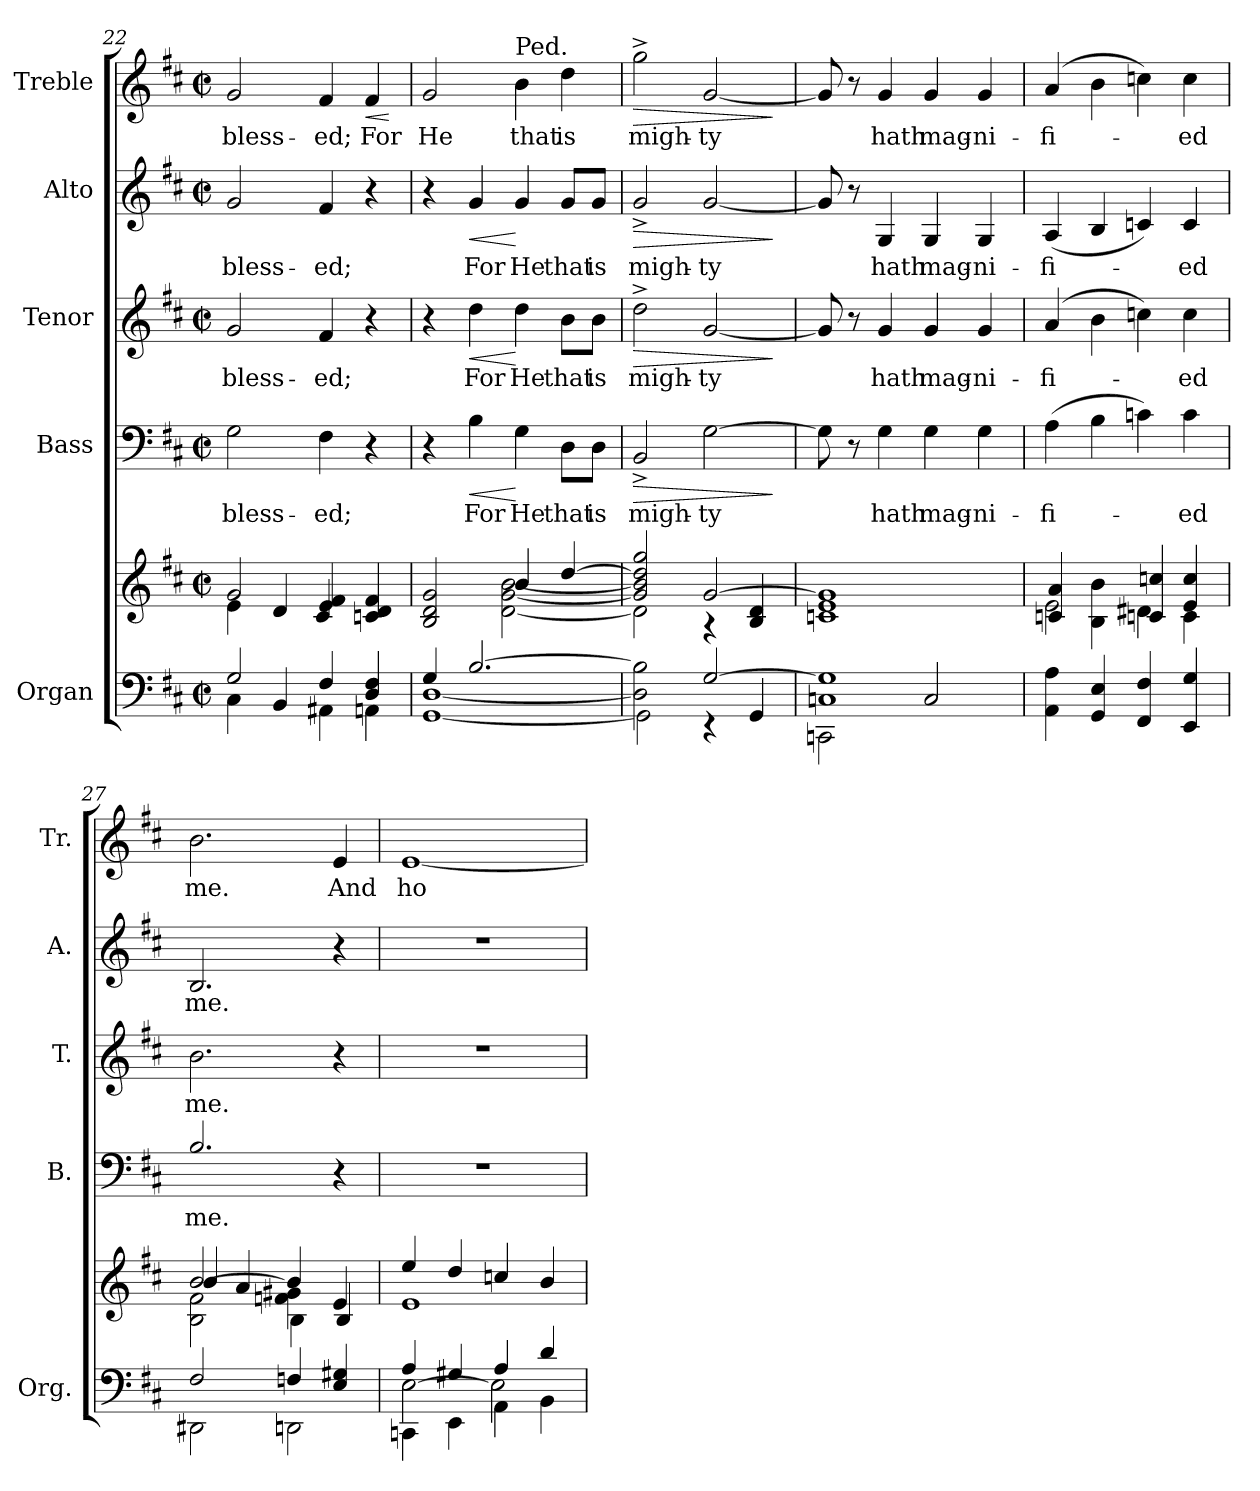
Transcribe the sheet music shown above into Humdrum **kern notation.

**kern	**kern	**kern	**text	**dynam	**kern	**text	**dynam	**kern	**text	**dynam	**kern	**text	**dynam
*part5	*part5	*part4	*part4	*part4	*part3	*part3	*part3	*part2	*part2	*part2	*part1	*part1	*part1
*staff6	*staff5	*staff4	*staff4	*staff4	*staff3	*staff3	*staff3	*staff2	*staff2	*staff2	*staff1	*staff1	*staff1
*I"Organ	*	*I"Bass	*	*	*I"Tenor	*	*	*I"Alto	*	*	*I"Treble	*	*
*I'Org.	*	*I'B.	*	*	*I'T.	*	*	*I'A.	*	*	*I'Tr.	*	*
!!LO:LB:g=z
*clefF4	*clefG2	*clefF4	*	*	*clefG2	*	*	*clefG2	*	*	*clefG2	*	*
*	*	*	*	*	*ITrd7c12	*	*	*	*	*	*	*	*
*k[f#c#]	*k[f#c#]	*k[f#c#]	*	*	*k[f#c#]	*	*	*k[f#c#]	*	*	*k[f#c#]	*	*
*D:	*D:	*D:	*	*	*D:	*	*	*D:	*	*	*D:	*	*
*M2/2	*M2/2	*M2/2	*	*	*M2/2	*	*	*M2/2	*	*	*M2/2	*	*
*met(c|)	*met(c|)	*met(c|)	*	*	*met(c|)	*	*	*met(c|)	*	*	*met(c|)	*	*
=22	=22	=22	=22	=22	=22	=22	=22	=22	=22	=22	=22	=22	=22
*^	*^	*	*	*	*	*	*	*	*	*	*	*	*
!	!	!	!	!	!LO:LY:b:color=#000000	!	!	!	!	!	!	!	!	!	!
!	!	!	!	!	!	!	!	!LO:LY:b:color=#000000	!	!	!	!	!	!	!
!	!	!	!	!	!	!	!	!	!	!	!LO:LY:b:color=#000000	!	!	!	!
!	!	!	!	!	!	!	!	!	!	!	!	!	!	!LO:LY:b:color=#000000	!
2Gi/	4C#i\	2gi/	4ei\	2Gi\	bless-	.	2Gi/	bless-	.	2gi/	bless-	.	2gi/	bless-	.
.	4BBi/	.	4di/	.	.	.	.	.	.	.	.	.	.	.	.
!	!	!	!	!	!LO:LY:b:color=#000000	!	!	!	!	!	!	!	!	!	!
!	!	!	!	!	!	!	!	!LO:LY:b:color=#000000	!	!	!	!	!	!	!
!	!	!	!	!	!	!	!	!	!	!	!LO:LY:b:color=#000000	!	!	!	!
!	!	!	!	!	!	!	!	!	!	!	!	!	!	!LO:LY:b:color=#000000	!
4F#i/	4AA#Xi\	4ei/ 4f#i	4c#i/	4F#i\	-ed;	.	4F#i/	-ed;	.	4f#i/	-ed;	.	4f#i/	-ed;	.
!	!	!	!	!	!	!	!	!	!	!	!	!	!	!LO:LY:b:color=#000000	!LO:HP:b
4Di/ 4F#i	4AAni\	4cni/ 4di 4f#i	4ryy	4r	.	.	4r	.	.	4r	.	.	4f#i/	For	<
*v	*v	*	*	*	*	*	*	*	*	*	*	*	*	*	*
*	*v	*v	*	*	*	*	*	*	*	*	*	*	*	*
.	.	.	.	.	.	.	.	.	.	.	.	.	[
=23	=23	=23	=23	=23	=23	=23	=23	=23	=23	=23	=23	=23	=23
*^	*^	*	*	*	*	*	*	*	*	*	*	*	*
!	!	!	!	!	!	!	!	!	!	!	!	!	!	!LO:LY:b:color=#000000	!
4Gi/	[1GGi [1Di	2Bi/ 2di 2gi	2ryy	4r	.	.	4r	.	.	4r	.	.	2gi/	He	.
!	!	!	!	!	!LO:LY:b:color=#000000	!LO:HP:b	!	!	!	!	!	!	!	!	!
!	!	!	!	!	!	!	!	!LO:LY:b:color=#000000	!LO:HP:b	!	!	!	!	!	!
!	!	!	!	!	!	!	!	!	!	!	!LO:LY:b:color=#000000	!LO:HP:b	!	!	!
[2.Bi/	.	.	.	4Bi\	For	<	4di\	For	<	4gi/	For	<	.	.	.
!	!	!	!	!	!LO:LY:b:color=#000000	!	!	!	!	!	!	!	!	!	!
!	!	!	!	!	!	!	!	!LO:LY:b:color=#000000	!	!	!	!	!	!	!
!	!	!	!	!	!	!	!	!	!	!	!LO:LY:b:color=#000000	!	!	!	!
!	!	!	!	!	!	!	!	!	!	!	!	!	!LO:TX:a:t=Ped.	!	!
!	!	!	!	!	!	!	!	!	!	!	!	!	!	!LO:LY:b:color=#000000	!
.	.	4bi/	[2di\ [2gi [2bi	4Gi\	He	[	4di\	He	[	4gi/	He	[	4bi\	that	.
!	!	!	!	!	!LO:LY:b:color=#000000	!	!	!	!	!	!	!	!	!	!
!	!	!	!	!	!	!	!	!LO:LY:b:color=#000000	!	!	!	!	!	!	!
!	!	!	!	!	!	!	!	!	!	!	!LO:LY:b:color=#000000	!	!	!	!
!	!	!	!	!	!	!	!	!	!	!	!	!	!	!LO:LY:b:color=#000000	!
.	.	[4ddi/	.	8Di\L	that	.	8Bi\L	that	.	8gi/L	that	.	4ddi\	is	.
!	!	!	!	!	!LO:LY:b:color=#000000	!	!	!	!	!	!	!	!	!	!
!	!	!	!	!	!	!	!	!LO:LY:b:color=#000000	!	!	!	!	!	!	!
!	!	!	!	!	!	!	!	!	!	!	!LO:LY:b:color=#000000	!	!	!	!
.	.	.	.	8Di\J	is	.	8Bi\J	is	.	8gi/J	is	.	.	.	.
=24	=24	=24	=24	=24	=24	=24	=24	=24	=24	=24	=24	=24	=24	=24	=24
!	!	!	!	!	!LO:LY:b:color=#000000	!LO:HP:b	!	!	!	!	!	!	!	!	!
!	!	!	!	!	!	!	!	!LO:LY:b:color=#000000	!LO:HP:b	!	!	!	!	!	!
!	!	!	!	!	!	!	!	!	!	!	!LO:LY:b:color=#000000	!LO:HP:b	!	!	!
!	!	!	!	!	!	!	!	!	!	!	!	!	!	!LO:LY:b:color=#000000	!LO:HP:b
2Di\] 2Bi]	2GGi\]	2gi/] 2bi] 2ddi] 2ggi	2di\]	2BB^i/	migh-	>	2d^i\	migh-	>	2g^i/	migh-	>	2gg^i\	migh-	>
!	!	!	!	!	!LO:LY:b:color=#000000	!	!	!	!	!	!	!	!	!	!
!	!	!	!	!	!	!	!	!LO:LY:b:color=#000000	!	!	!	!	!	!	!
!	!	!	!	!	!	!	!	!	!	!	!LO:LY:b:color=#000000	!	!	!	!
!	!	!	!	!	!	!	!	!	!	!	!	!	!	!LO:LY:b:color=#000000	!
[2Gi/	4r	[2gi/	4r	[2Gi\	-ty	.	[2Gi/	-ty	.	[2gi/	-ty	.	[2gi/	-ty	.
.	4GGi/	.	4Bi/ 4di	.	.	.	.	.	.	.	.	.	.	.	.
*v	*v	*	*	*	*	*	*	*	*	*	*	*	*	*	*
*	*v	*v	*	*	*	*	*	*	*	*	*	*	*	*
.	.	.	.	]	.	.	]	.	.	]	.	.	]
=25	=25	=25	=25	=25	=25	=25	=25	=25	=25	=25	=25	=25	=25
*^	*	*	*	*	*	*	*	*	*	*	*	*	*
1Cni 1Gi]	2CCni\	1cni 1ei 1gi]	8Gi\]	.	.	8Gi/]	.	.	8gi/]	.	.	8gi/]	.	.
.	.	.	8r	.	.	8r	.	.	8r	.	.	8r	.	.
!	!	!	!	!LO:LY:b:color=#000000	!	!	!	!	!	!	!	!	!	!
!	!	!	!	!	!	!	!LO:LY:b:color=#000000	!	!	!	!	!	!	!
!	!	!	!	!	!	!	!	!	!	!LO:LY:b:color=#000000	!	!	!	!
!	!	!	!	!	!	!	!	!	!	!	!	!	!LO:LY:b:color=#000000	!
.	.	.	4Gi\	hath	.	4Gi/	hath	.	4Gi/	hath	.	4gi/	hath	.
!	!	!	!	!LO:LY:b:color=#000000	!	!	!	!	!	!	!	!	!	!
!	!	!	!	!	!	!	!LO:LY:b:color=#000000	!	!	!	!	!	!	!
!	!	!	!	!	!	!	!	!	!	!LO:LY:b:color=#000000	!	!	!	!
!	!	!	!	!	!	!	!	!	!	!	!	!	!LO:LY:b:color=#000000	!
.	2Ci/	.	4Gi\	mag-	.	4Gi/	mag-	.	4Gi/	mag-	.	4gi/	mag-	.
!	!	!	!	!LO:LY:b:color=#000000	!	!	!	!	!	!	!	!	!	!
!	!	!	!	!	!	!	!LO:LY:b:color=#000000	!	!	!	!	!	!	!
!	!	!	!	!	!	!	!	!	!	!LO:LY:b:color=#000000	!	!	!	!
!	!	!	!	!	!	!	!	!	!	!	!	!	!LO:LY:b:color=#000000	!
.	.	.	4Gi\	-ni-	.	4Gi/	-ni-	.	4Gi/	-ni-	.	4gi/	-ni-	.
*v	*v	*	*	*	*	*	*	*	*	*	*	*	*	*
=26	=26	=26	=26	=26	=26	=26	=26	=26	=26	=26	=26	=26	=26
*	*^	*	*	*	*	*	*	*	*	*	*	*	*
!	!	!	!	!LO:LY:b:color=#000000	!	!	!	!	!	!	!	!	!	!
!	!	!	!	!	!	!	!LO:LY:b:color=#000000	!	!	!	!	!	!	!
!	!	!	!	!	!	!	!	!	!	!LO:LY:b:color=#000000	!	!	!	!
!	!	!	!	!	!	!	!	!	!	!	!	!	!LO:LY:b:color=#000000	!
4AAi\ 4Ai	2ei\	4cni/ 4ai	(4Ai\	-fi-	.	(4Ai/	-fi-	.	(4Ai/	-fi-	.	(4ai/	-fi-	.
4GGi/ 4Ei	.	4Bi\ 4bi	4Bi\	.	.	4Bi\	.	.	4Bi/	.	.	4bi\	.	.
4FF#i/ 4F#i	4d#Xi\	4cni/ 4ccni	4cni\)	.	.	4cni\)	.	.	4cni/)	.	.	4ccni\)	.	.
!	!	!	!	!LO:LY:b:color=#000000	!	!	!	!	!	!	!	!	!	!
!	!	!	!	!	!	!	!LO:LY:b:color=#000000	!	!	!	!	!	!	!
!	!	!	!	!	!	!	!	!	!	!LO:LY:b:color=#000000	!	!	!	!
!	!	!	!	!	!	!	!	!	!	!	!	!	!LO:LY:b:color=#000000	!
4EEi/ 4Gi	4ci\	4ei/ 4cci	4ci\	-ed	.	4ci\	-ed	.	4ci/	-ed	.	4cci\	-ed	.
=27	=27	=27	=27	=27	=27	=27	=27	=27	=27	=27	=27	=27	=27	=27
*^	*	*^	*	*	*	*	*	*	*	*	*	*	*	*
!	!	!	!	!	!	!LO:LY:b:color=#000000	!	!	!	!	!	!	!	!	!	!
!	!	!	!	!	!	!	!	!	!LO:LY:b:color=#000000	!	!	!	!	!	!	!
!	!	!	!	!	!	!	!	!	!	!	!	!LO:LY:b:color=#000000	!	!	!	!
!	!	!	!	!	!	!	!	!	!	!	!	!	!	!	!LO:LY:b:color=#000000	!
2F#i/	2DD#Xi\	[2bi/	4bi/	2Bi\ 2f#i	2.Bi/	me.	.	2.Bi\	me.	.	2.Bi/	me.	.	2.bi\	me.	.
.	.	.	4ai/	.	.	.	.	.	.	.	.	.	.	.	.	.
4Fni/	2DDni\	4bi/]	4fni\ 4g#Xi	4Bi\	.	.	.	.	.	.	.	.	.	.	.	.
!	!	!	!	!	!	!	!	!	!	!	!	!	!	!	!LO:LY:b:color=#000000	!
4Ei/ 4G#Xi	.	4ei/	4ryy	4Bi/	4r	.	.	4r	.	.	4r	.	.	4ei/	And	.
*	*	*	*v	*v	*	*	*	*	*	*	*	*	*	*	*	*
=28	=28	=28	=28	=28	=28	=28	=28	=28	=28	=28	=28	=28	=28	=28	=28
*	*^	*	*	*	*	*	*	*	*	*	*	*	*	*	*
*	*	*	*	*^	*	*	*	*	*	*	*	*	*	*	*	*
!	!	!	!	!	!	!	!	!	!	!	!	!	!	!	!	!LO:LY:b:color=#000000	!
*	*	*	*	*v	*v	*	*	*	*	*	*	*	*	*	*	*	*
4Ai/	4CCni\	[2Ei\	4eei/	1ei	1r	.	.	1r	.	.	1r	.	.	[1ei	ho-	.
4G#Xi/	4EEi\	.	4ddi/	.	.	.	.	.	.	.	.	.	.	.	.	.
4Ai/	4AAi\	2Ei\]	4ccni/	.	.	.	.	.	.	.	.	.	.	.	.	.
4di/	4BBi\	.	4bi/	.	.	.	.	.	.	.	.	.	.	.	.	.
*v	*v	*v	*	*	*	*	*	*	*	*	*	*	*	*	*	*
*	*v	*v	*	*	*	*	*	*	*	*	*	*	*	*
=	=	=	=	=	=	=	=	=	=	=	=	=	=
*-	*-	*-	*-	*-	*-	*-	*-	*-	*-	*-	*-	*-	*-
